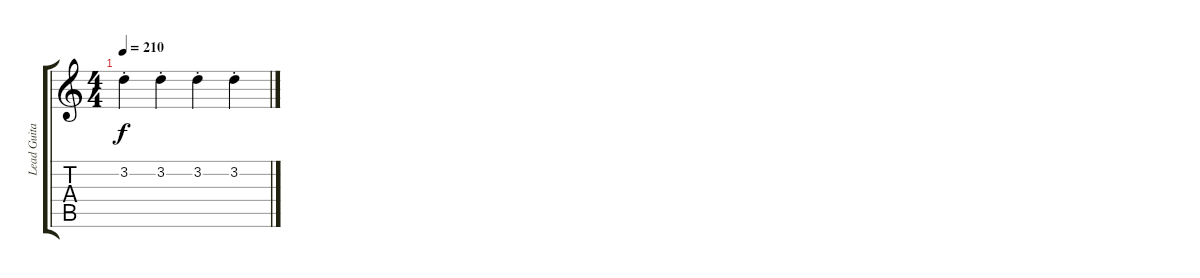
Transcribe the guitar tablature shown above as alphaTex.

\track ("Lead Guitar Fill-Ins" "Lead Guita") {instrument overdrivenguitar}
\staff {score tabs}
\tuning (E4 B3 G3 D3 A2 D2) {hide}
\ts (4 4)
\tempo 210
\clef g2
\ks c
3.2{st}.4{dy f} 3.2{st}.4 3.2{st}.4 3.2{st}.4
